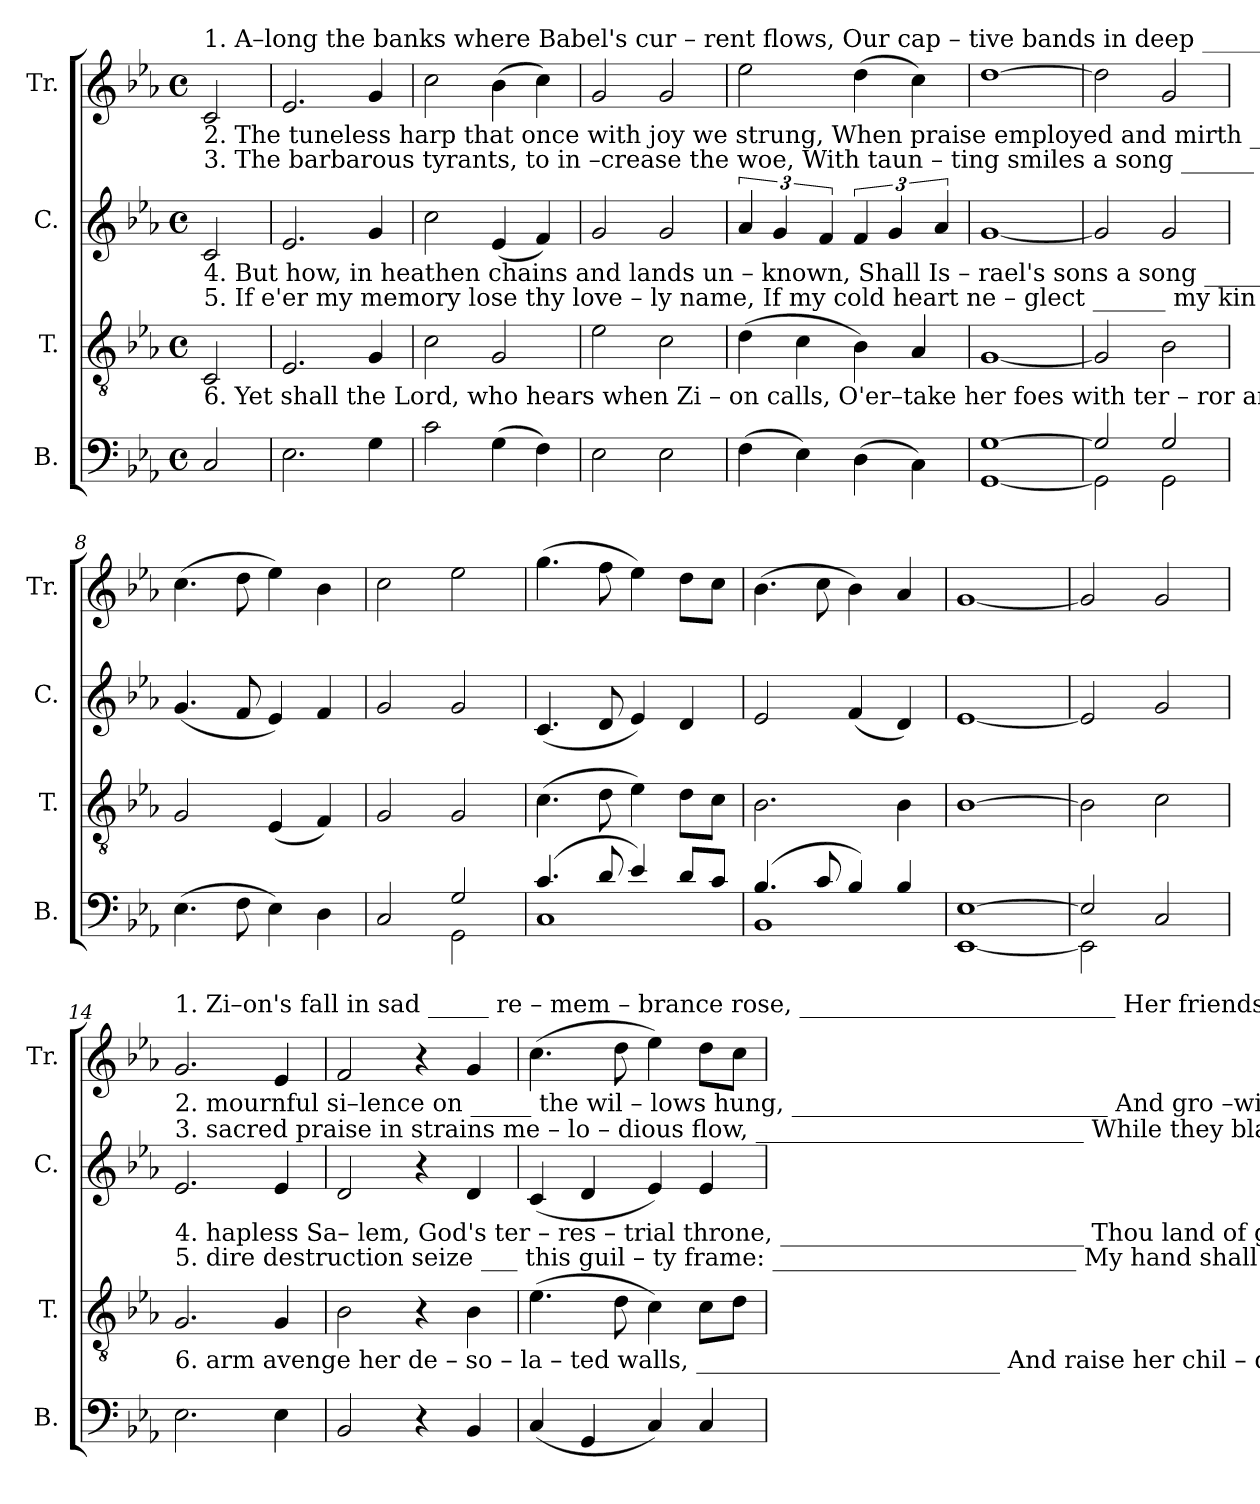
**kern	**kern	**kern	**kern
*part4	*part3	*part2	*part1
*staff4	*staff3	*staff2	*staff1
*I"B.	*I"T.	*I"C.	*I"Tr.
*I'B.	*I'T.	*I'C.	*I'Tr.
*clefF4	*clefGv2	*clefG2	*clefG2
*k[b-e-a-]	*k[b-e-a-]	*k[b-e-a-]	*k[b-e-a-]
*M4/4	*M4/4	*M4/4	*M4/4
*met(c)	*met(c)	*met(c)	*met(c)
*MM120	*MM120	*MM120	*MM120
=1	=1	=1	=1
!	!	!	!LO:TX:a:t=1. A–long the banks where Babel's cur –  rent       flows,   Our  cap    –    tive bands in deep ______ de   –  spon –  dence  strayed;  While
!	!	!	!LO:TX:b:t=2. The tuneless harp that once with joy    we        strung, When praise employed and mirth ______  in  –   spired       the    lay,         In
!	!	!LO:TX:a:t=3. The barbarous tyrants,  to in –crease     the         woe,   With  taun –  ting  smiles  a  song ______  of         Zi    –    on      claim&colon;   Bid	!
!	!	!LO:TX:b:t=4. But how, in heathen chains and lands    un –  known,  Shall  Is    –    rael's  sons   a  song ______  of         Zi    –    on       raise?    O	!
!	!LO:TX:a:t=5.     If  e'er  my memory lose thy love      –      ly     name,    If    my    cold  heart  ne – glect ______   my      kin   –    dred   race,     Let	!	!
!	!LO:TX:b:t=6. Yet shall the Lord, who hears when Zi  –    on     calls,     O'er–take   her  foes  with   ter        –        ror       and         dis – may,      His	!	!
2C/	2C/	2c/	2c/
=2	=2	=2	=2
2.E-\	2.E-/	2.e-/	2.e-/
4G\	4G/	4g/	4g/
=3	=3	=3	=3
2c\	2c\	2cc\	2cc\
(4G\	2G/	(4e-/	(4b-\
4F\)	.	4f/)	4cc\)
=4	=4	=4	=4
2E-\	2e-\	2g/	2g/
2E-\	2c\	2g/	2g/
=5	=5	=5	=5
(4F\	(4d\	6a-/	2ee-\
.	.	6g/	.
4E-\)	4c\	.	.
.	.	6f/	.
(4D\	4B-\)	6f/	(4dd\
.	.	6g/	.
4C\)	4A-/	.	4cc\)
.	.	6a-/	.
=6	=6	=6	=6
*^	*	*	*
[1G	[1GG	[1G	[1g	[1dd
=7	=7	=7	=7	=7
2G/]	2GG\]	2G/]	2g/]	2dd\]
2G/	2GG\	2B-\	2g/	2g/
*v	*v	*	*	*
=8	=8	=8	=8
(4.E-\	2G/	(4.g/	(4.cc\
8F\	.	8f/	8dd\
4E-\)	(4E-/	4e-/)	4ee-\)
4D\	4F/)	4f/	4b-\
=9	=9	=9	=9
*^	*	*	*
2C/	2ryy	2G/	2g/	2cc\
2G/	2GG\	2G/	2g/	2ee-\
=10	=10	=10	=10	=10
(4.c/	1C	(4.c\	(4.c/	(4.gg\
8d/	.	8d\	8d/	8ff\
4e-/)	.	4e-\)	4e-/)	4ee-\)
8d/L	.	8d\L	4d/	8dd\L
8c/J	.	8c\J	.	8cc\J
=11	=11	=11	=11	=11
(4.B-/	1BB-	2.B-\	2e-/	(4.b-\
8c/	.	.	.	8cc\
4B-/)	.	.	(4f/	4b-\)
4B-/	.	4B-\	4d/)	4a-/
=12	=12	=12	=12	=12
[1E-	[1EE-	[1B-	[1e-	[1g
=13	=13	=13	=13	=13
2E-/]	2EE-\]	2B-\]	2e-/]	2g/]
2C/	2ryy	2c\	2g/	2g/
=14	=14	=14	=14	=14
!	!	!	!	!LO:TX:a:t=1. Zi–on's  fall    in  sad _____  re  –  mem –  brance      rose, __________________________       Her  friends,  her  chil – dren,  min – gled
!	!	!	!	!LO:TX:b:t=2. mournful si–lence on _____ the     wil  –   lows         hung, __________________________      And  gro –wing  grief     pro–longed   the
!	!	!	!LO:TX:a:t=3. sacred praise  in  strains     me  –  lo  –  dious           flow, ___________________________  While they blas – pheme  the    great    Je –	!
!	!	!	!LO:TX:b:t=4. hapless  Sa– lem, God's      ter  –  res –  trial             throne, _________________________   Thou land  of       glo  –  ry,      sa  –  cred	!
!	!	!LO:TX:a:t=5. dire destruction  seize ___  this    guil    –    ty          frame&colon; _________________________     My  hand   shall   pe   –   rish,  and      my	!	!
!	!	!LO:TX:b:t=6. arm avenge  her   de     –     so   –   la      –    ted        walls,  _________________________     And  raise    her   chil  –  dren    to        e –	!	!
*v	*v	*	*	*
2.E-\	2.G/	2.e-/	2.g/
4E-\	4G/	4e-/	4e-/
=15	=15	=15	=15
2BB-/	2B-\	2d/	2f/
4r	4r	4r	4r
4BB-/	4B-\	4d/	4g/
=16	=16	=16	=16
(4C/	(4.e-\	(4c/	(4.cc\
4GG/	.	4d/	.
.	8d\	.	8dd\
4C/)	4c\)	4e-/)	4ee-\)
4C/	8c\L	4e-/	8dd\L
.	8d\J	.	8cc\J
=	=	=	=
*-	*-	*-	*-
